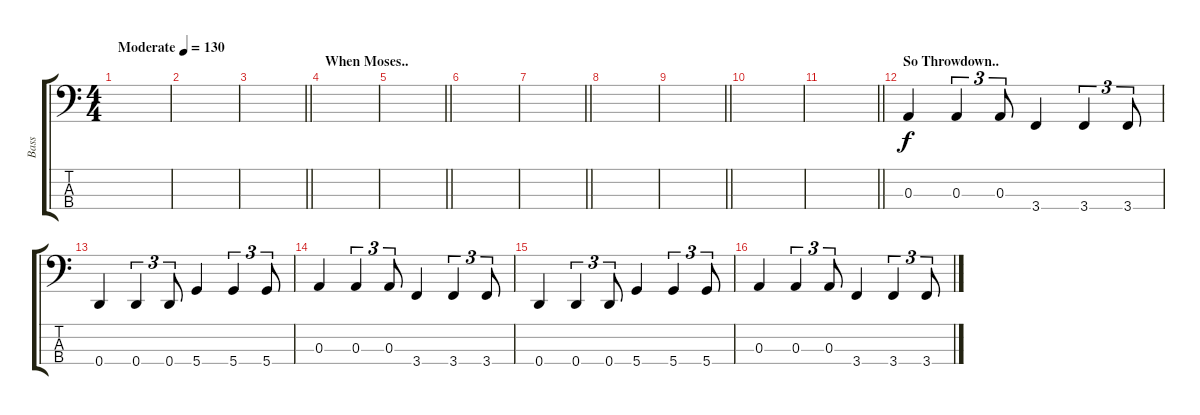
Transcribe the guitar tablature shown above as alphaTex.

\track ("Bass" "Bass") {instrument electricbassfinger}
\staff {score tabs}
\tuning (G2 D2 A1 D1) {hide}
\ts (4 4)
\tempo (130 "Moderate")
\clef f4
\ks c
|
|
\barLineRight lightlight
|
\section ("" "When Moses..")
|
\barLineRight lightlight
|
|
\barLineRight lightlight
|
|
\barLineRight lightlight
|
|
\barLineRight lightlight
|
\section ("" "So Throwdown..")
0.3.4 0.3.4{tu (3 2)} 0.3.8{tu (3 2)} 3.4.4 3.4.4{tu (3 2)} 3.4.8{tu (3 2)} |
0.4.4 0.4.4{tu (3 2)} 0.4.8{tu (3 2)} 5.4.4 5.4.4{tu (3 2)} 5.4.8{tu (3 2)} |
0.3.4 0.3.4{tu (3 2)} 0.3.8{tu (3 2)} 3.4.4 3.4.4{tu (3 2)} 3.4.8{tu (3 2)} |
0.4.4 0.4.4{tu (3 2)} 0.4.8{tu (3 2)} 5.4.4 5.4.4{tu (3 2)} 5.4.8{tu (3 2)} |
0.3.4 0.3.4{tu (3 2)} 0.3.8{tu (3 2)} 3.4.4 3.4.4{tu (3 2)} 3.4.8{tu (3 2)}
